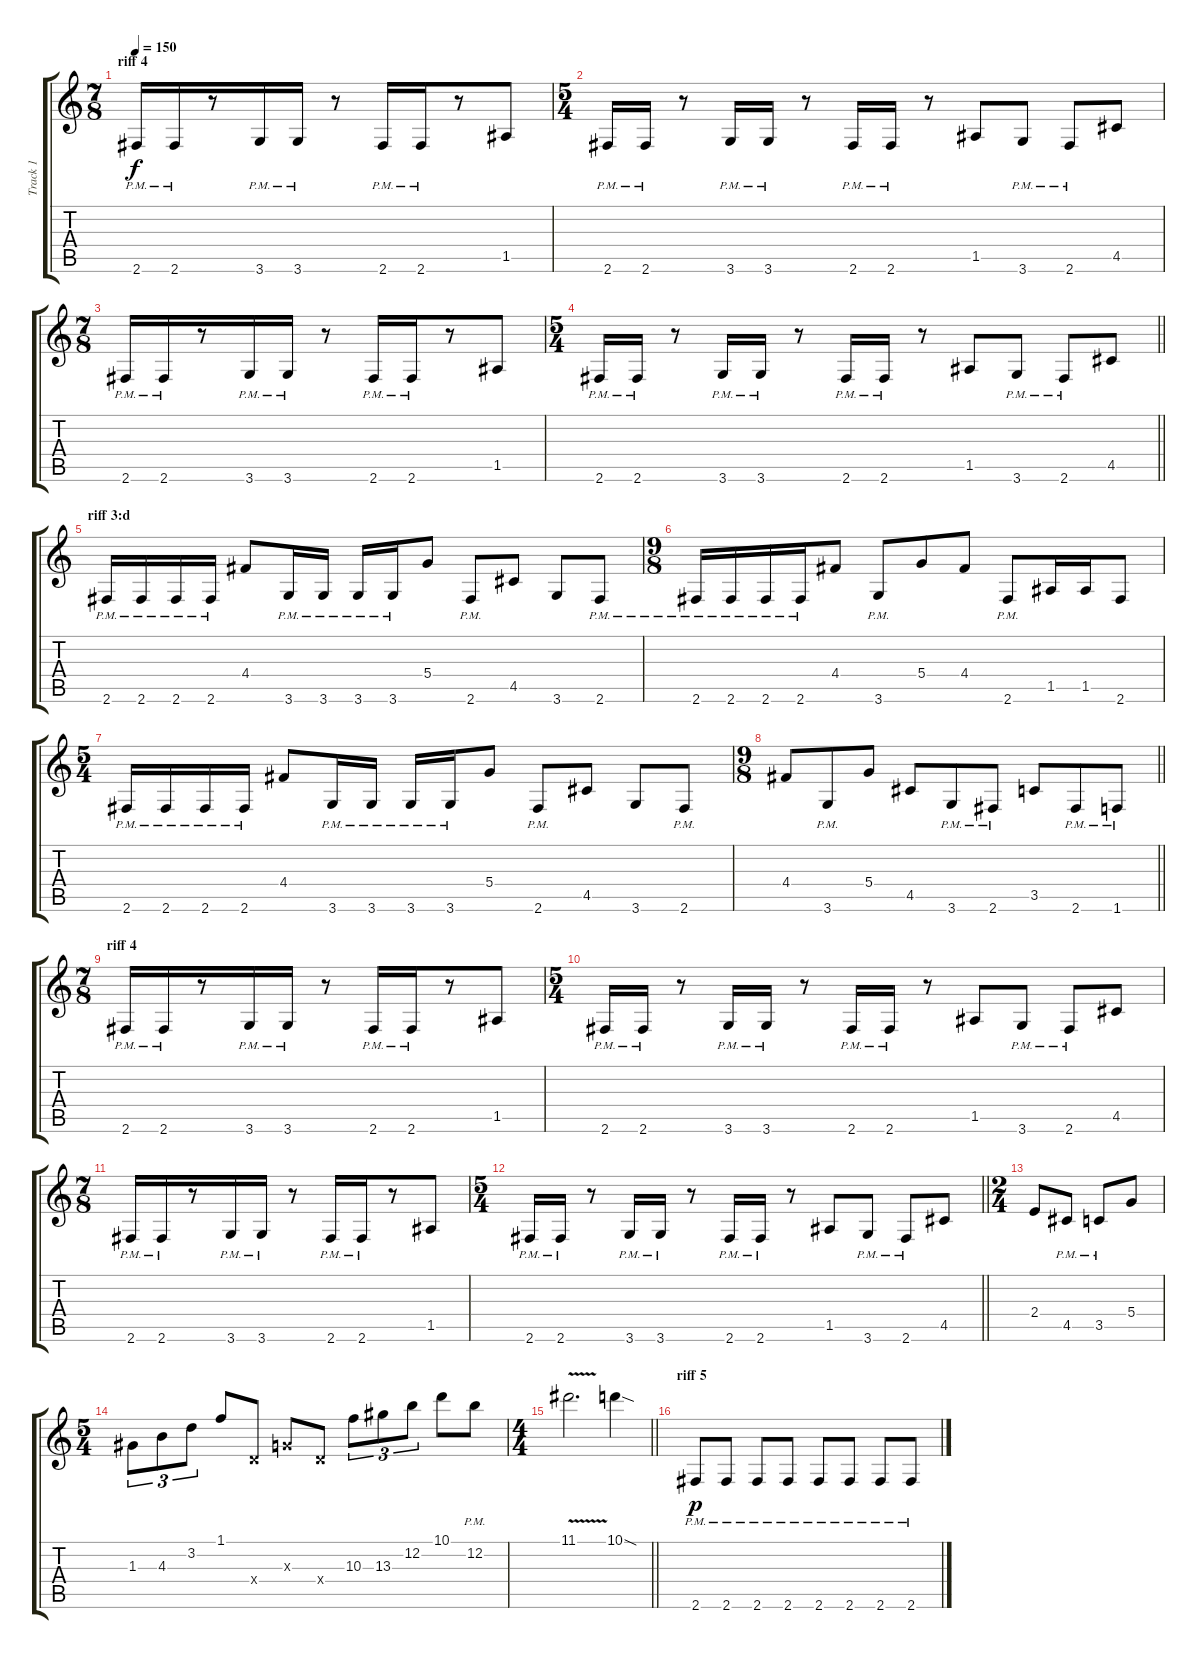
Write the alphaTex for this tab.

\track ("Track 1" "Track 1") {instrument overdrivenguitar}
\staff {score tabs}
\tuning (E4 B3 G3 D3 A2 E2) {hide}
\ts (7 8)
\section ("" "riff 4")
\tempo 150
\clef g2
\ks c
2.6{pm}.16{dy f} 2.6{pm}.16 r.8 3.6{pm}.16 3.6{pm}.16 r.8 2.6{pm}.16 2.6{pm}.16 r.8 1.5.8 |
\ts (5 4)
2.6{pm}.16 2.6{pm}.16 r.8 3.6{pm}.16 3.6{pm}.16 r.8 2.6{pm}.16 2.6{pm}.16 r.8 1.5.8 3.6{pm}.8 2.6{pm}.8 4.5.8 |
\ts (7 8)
2.6{pm}.16 2.6{pm}.16 r.8 3.6{pm}.16 3.6{pm}.16 r.8 2.6{pm}.16 2.6{pm}.16 r.8 1.5.8 |
\ts (5 4)
\barLineRight lightlight
2.6{pm}.16 2.6{pm}.16 r.8 3.6{pm}.16 3.6{pm}.16 r.8 2.6{pm}.16 2.6{pm}.16 r.8 1.5.8 3.6{pm}.8 2.6{pm}.8 4.5.8 |
\section ("" "riff 3:d")
2.6{pm}.16 2.6{pm}.16 2.6{pm}.16 2.6{pm}.16 4.4.8 3.6{pm}.16 3.6{pm}.16 3.6{pm}.16 3.6{pm}.16 5.4.8 2.6{pm}.8 4.5.8 3.6.8 2.6{pm}.8 |
\ts (9 8)
2.6{pm}.16 2.6{pm}.16 2.6{pm}.16 2.6{pm}.16 4.4.8 3.6{pm}.8 5.4.8 4.4.8 2.6{pm}.8 1.5.16 1.5.16 2.6.8 |
\ts (5 4)
2.6{pm}.16 2.6{pm}.16 2.6{pm}.16 2.6{pm}.16 4.4.8 3.6{pm}.16 3.6{pm}.16 3.6{pm}.16 3.6{pm}.16 5.4.8 2.6{pm}.8 4.5.8 3.6.8 2.6{pm}.8 |
\ts (9 8)
\barLineRight lightlight
4.4.8 3.6{pm}.8 5.4.8 4.5.8 3.6{pm}.8 2.6{pm}.8 3.5.8 2.6{pm}.8 1.6{pm}.8 |
\ts (7 8)
\section ("" "riff 4")
2.6{pm}.16 2.6{pm}.16 r.8 3.6{pm}.16 3.6{pm}.16 r.8 2.6{pm}.16 2.6{pm}.16 r.8 1.5.8 |
\ts (5 4)
2.6{pm}.16 2.6{pm}.16 r.8 3.6{pm}.16 3.6{pm}.16 r.8 2.6{pm}.16 2.6{pm}.16 r.8 1.5.8 3.6{pm}.8 2.6{pm}.8 4.5.8 |
\ts (7 8)
2.6{pm}.16 2.6{pm}.16 r.8 3.6{pm}.16 3.6{pm}.16 r.8 2.6{pm}.16 2.6{pm}.16 r.8 1.5.8 |
\ts (5 4)
\barLineRight lightlight
2.6{pm}.16 2.6{pm}.16 r.8 3.6{pm}.16 3.6{pm}.16 r.8 2.6{pm}.16 2.6{pm}.16 r.8 1.5.8 3.6{pm}.8 2.6{pm}.8 4.5.8 |
\ts (2 4)
2.4.8 4.5{pm}.8 3.5{pm}.8 5.4.8 |
\ts (5 4)
1.3.8{tu (3 2)} 4.3.8{tu (3 2)} 3.2.8{tu (3 2)} 1.1.8 0.4{x}.8 0.3{x}.8 0.4{x}.8 10.3.8{tu (3 2)} 13.3.8{tu (3 2)} 12.2.8{tu (3 2)} 10.1.8 12.2{pm}.8 |
\ts (4 4)
\barLineRight lightlight
11.1{v}.2{d} 10.1{sod}.4 |
\section ("" "riff 5")
2.6{pm}.8{dy p} 2.6{pm}.8 2.6{pm}.8 2.6{pm}.8 2.6{pm}.8 2.6{pm}.8 2.6{pm}.8 2.6{pm}.8
